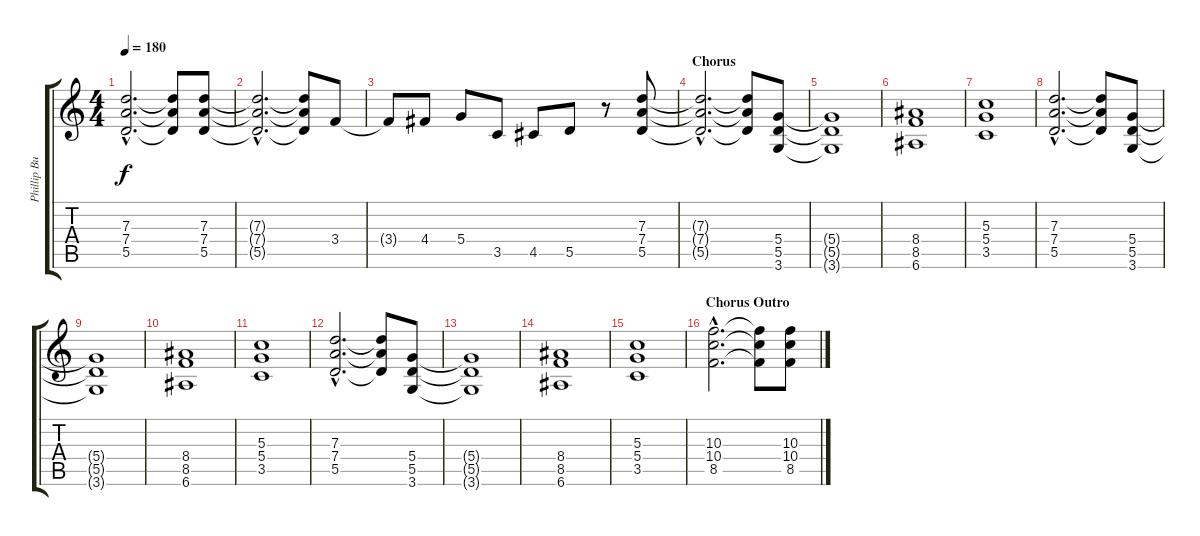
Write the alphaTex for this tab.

\track ("Phillip Buscke" "Phillip Bu") {instrument overdrivenguitar}
\staff {score tabs}
\tuning (E4 B3 G3 D3 A2 E2) {hide}
\ts (4 4)
\tempo 180
\clef g2
\ks c
(7.3{hac t} 7.4{hac t} 5.5{hac t}).2{d dy f} (7.3{t} 7.4{t} 5.5{t}).8 (7.3 7.4 5.5).8 |
(7.3{hac t} 7.4{hac t} 5.5{hac t}).2{d} (7.3{t} 7.4{t} 5.5{t}).8 3.4.8 |
3.4{t}.8 4.4.8 5.4.8 3.5.8 4.5.8 5.5.8 r.8 (7.3 7.4 5.5).8 |
\section ("" "Chorus")
(7.3{hac t} 7.4{hac t} 5.5{hac t}).2{d} (7.3{t} 7.4{t} 5.5{t}).8 (5.4 5.5 3.6).8 |
(5.4{t} 5.5{t} 3.6{t}).1 |
(8.4 8.5 6.6).1 |
(5.3 5.4 3.5).1 |
(7.3{hac} 7.4{hac} 5.5{hac}).2{d} (7.3{t} 7.4{t} 5.5{t}).8 (5.4 5.5 3.6).8 |
(5.4{t} 5.5{t} 3.6{t}).1 |
(8.4 8.5 6.6).1 |
(5.3 5.4 3.5).1 |
(7.3{hac} 7.4{hac} 5.5{hac}).2{d} (7.3{t} 7.4{t} 5.5{t}).8 (5.4 5.5 3.6).8 |
(5.4{t} 5.5{t} 3.6{t}).1 |
(8.4 8.5 6.6).1 |
(5.3 5.4 3.5).1 |
\section ("" "Chorus Outro")
(10.3{hac} 10.4{hac} 8.5{hac}).2{d} (10.3{t} 10.4{t} 8.5{t}).8 (10.3 10.4 8.5).8
